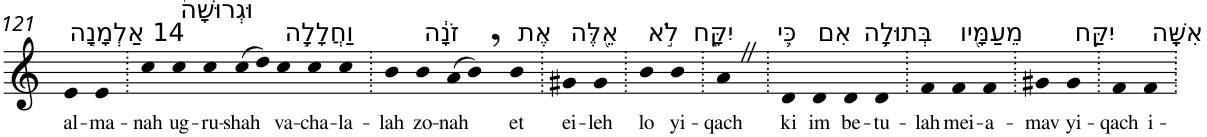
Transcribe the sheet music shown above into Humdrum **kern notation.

**kern	**text
*part1	*part1
*staff1	*staff1
*I"Piano	*
*I'Pno	*
!!LO:PB:g=z
*clefG2	*
*k[]	*
=121	=121
!LO:TX:a:t=14 אַלְמָנָ֤ה	!
!	!LO:LY:b
4e	al-
!	!LO:LY:b
4e	-ma-
=122.	=122.
!	!LO:LY:b
4cc	-nah
!LO:TX:a:t=וּגְרוּשָׁה֙	!
!	!LO:LY:b
4cc	ug-
!	!LO:LY:b
4cc	-ru-
!	!LO:LY:b
(>8cc	-shah
8dd)	.
!LO:TX:a:t=וַחֲלָלָ֣ה	!
!	!LO:LY:b
4cc	va-
!	!LO:LY:b
4cc	-cha-
!	!LO:LY:b
4cc	-la-
=123.	=123.
!	!LO:LY:b
4b	-lah
!LO:TX:a:t=זֹנָ֔ה	!
!	!LO:LY:b
4b	zo-
!	!LO:LY:b
(>8a	-nah
8b,)	.
!LO:TX:a:t=אֶת	!
!	!LO:LY:b
4b	et
=124.	=124.
!LO:TX:a:t=אֵ֖לֶּה	!
!	!LO:LY:b
4g#X	ei-
!	!LO:LY:b
4g#	-leh
=125.	=125.
!LO:TX:a:t=לֹ֣א	!
!	!LO:LY:b
4b	lo
!LO:TX:a:t=יִקָּ֑ח	!
!	!LO:LY:b
4b	yi-
=126.	=126.
!	!LO:LY:b
4aZ	-qach
=127.	=127.
!LO:TX:a:t=כִּ֛י	!
!	!LO:LY:b
4d	ki
!LO:TX:a:t=אִם	!
!	!LO:LY:b
4d	im
!LO:TX:a:t=בְּתוּלָ֥ה	!
!	!LO:LY:b
4d	be-
!	!LO:LY:b
4d	-tu-
=128.	=128.
!	!LO:LY:b
4f	-lah
!LO:TX:a:t=מֵעַמָּ֖יו	!
!	!LO:LY:b
4f	mei-
!	!LO:LY:b
4f	-a-
=129.	=129.
!	!LO:LY:b
4g#X	-mav
!LO:TX:a:t=יִקַּ֥ח	!
!	!LO:LY:b
4g#	yi-
=130.	=130.
!	!LO:LY:b
4f	-qach
!LO:TX:a:t=אִשָּֽׁה	!
!	!LO:LY:b
4f	i-
=.	=.
*-	*-
